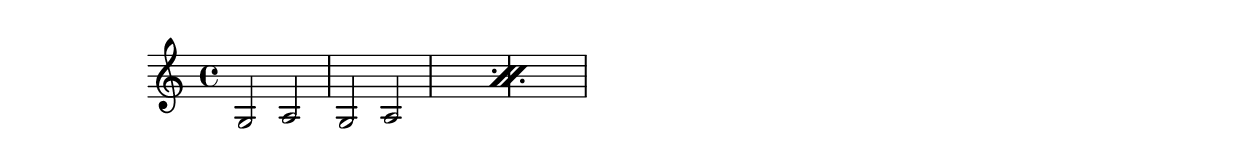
\version "2.3.16"


\header {
texidoc = "Percent repeats are not skipped, even when @code{skipBars} is set."
}

    \paper { raggedright= ##t }

\score {
     \context Staff <<
	\set Score.skipBars = ##t
	 {
	\repeat "percent" 2 { g2 a g a }
	}
     >>
}

